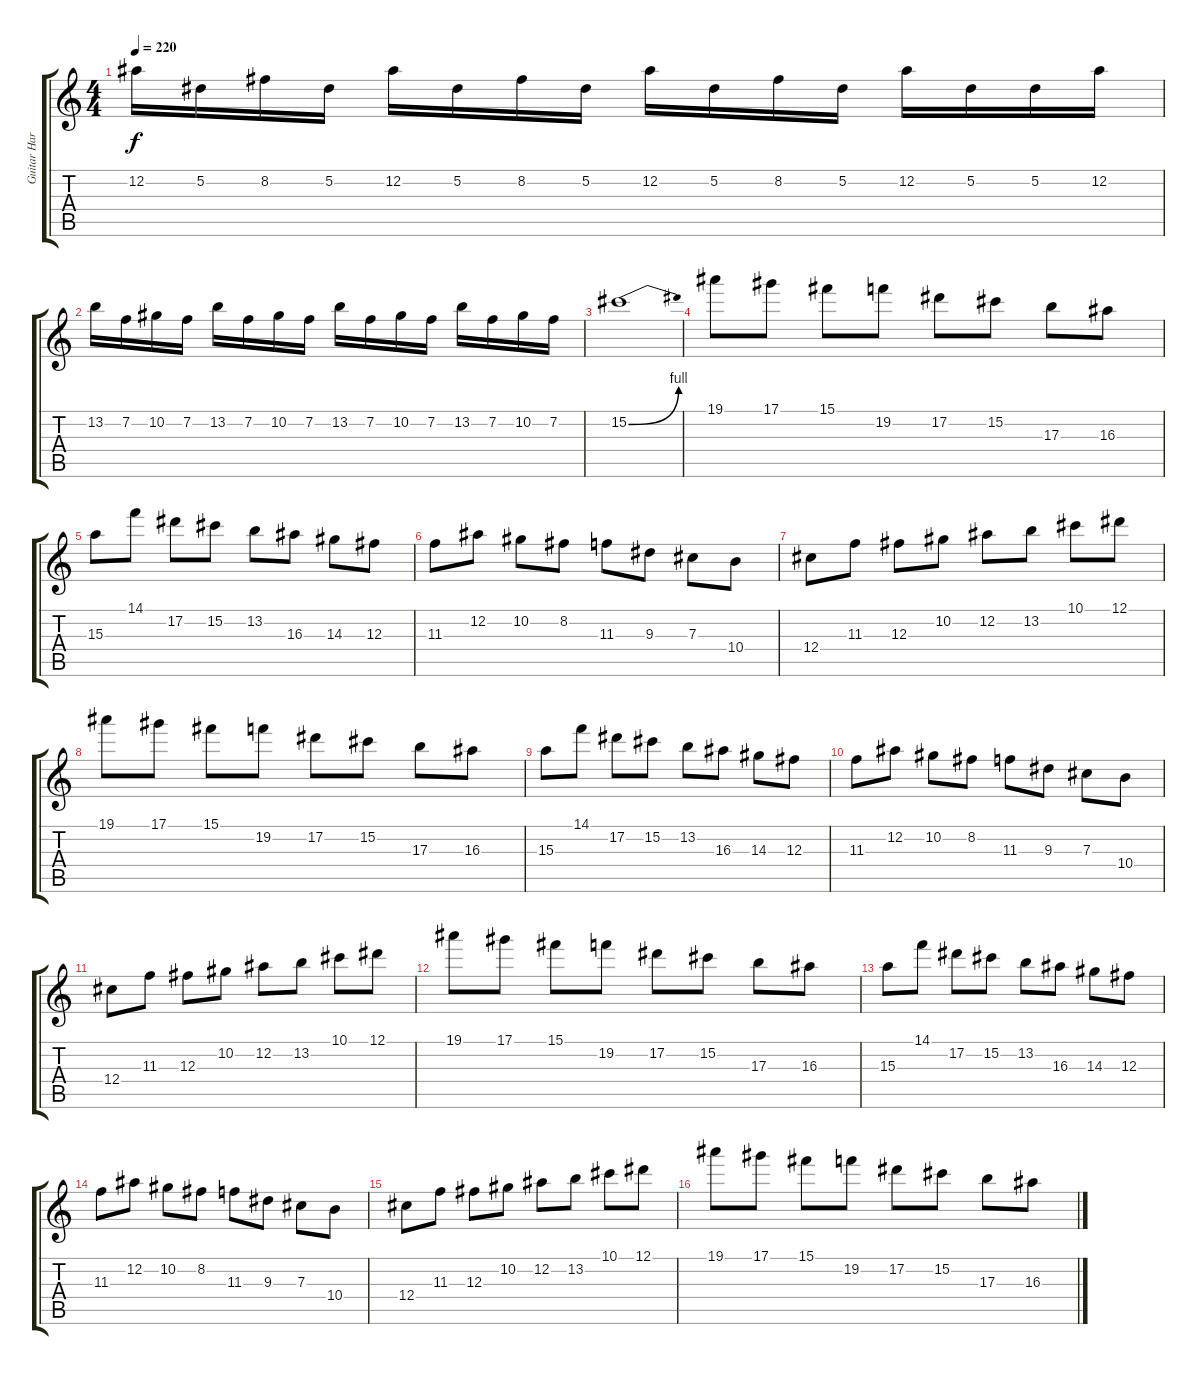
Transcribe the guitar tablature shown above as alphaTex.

\track ("Guitar Harmo" "Guitar Har") {instrument overdrivenguitar}
\staff {score tabs}
\tuning (Eb4 Bb3 Gb3 Db3 Ab2 Eb2) {hide}
\ts (4 4)
\tempo 220
\clef g2
\ks c
12.2.16{dy f} 5.2.16 8.2.16 5.2.16 12.2.16 5.2.16 8.2.16 5.2.16 12.2.16 5.2.16 8.2.16 5.2.16 12.2.16 5.2.16 5.2.16 12.2.16 |
13.2.16 7.2.16 10.2.16 7.2.16 13.2.16 7.2.16 10.2.16 7.2.16 13.2.16 7.2.16 10.2.16 7.2.16 13.2.16 7.2.16 10.2.16 7.2.16 |
15.2{be (bend 0 0 60 4)}.1 |
19.1.8 17.1.8 15.1.8 19.2.8 17.2.8 15.2.8 17.3.8 16.3.8 |
15.3.8 14.1.8 17.2.8 15.2.8 13.2.8 16.3.8 14.3.8 12.3.8 |
11.3.8 12.2.8 10.2.8 8.2.8 11.3.8 9.3.8 7.3.8 10.4.8 |
12.4.8 11.3.8 12.3.8 10.2.8 12.2.8 13.2.8 10.1.8 12.1.8 |
19.1.8 17.1.8 15.1.8 19.2.8 17.2.8 15.2.8 17.3.8 16.3.8 |
15.3.8 14.1.8 17.2.8 15.2.8 13.2.8 16.3.8 14.3.8 12.3.8 |
11.3.8 12.2.8 10.2.8 8.2.8 11.3.8 9.3.8 7.3.8 10.4.8 |
12.4.8 11.3.8 12.3.8 10.2.8 12.2.8 13.2.8 10.1.8 12.1.8 |
19.1.8 17.1.8 15.1.8 19.2.8 17.2.8 15.2.8 17.3.8 16.3.8 |
15.3.8 14.1.8 17.2.8 15.2.8 13.2.8 16.3.8 14.3.8 12.3.8 |
11.3.8 12.2.8 10.2.8 8.2.8 11.3.8 9.3.8 7.3.8 10.4.8 |
12.4.8 11.3.8 12.3.8 10.2.8 12.2.8 13.2.8 10.1.8 12.1.8 |
19.1.8 17.1.8 15.1.8 19.2.8 17.2.8 15.2.8 17.3.8 16.3.8
